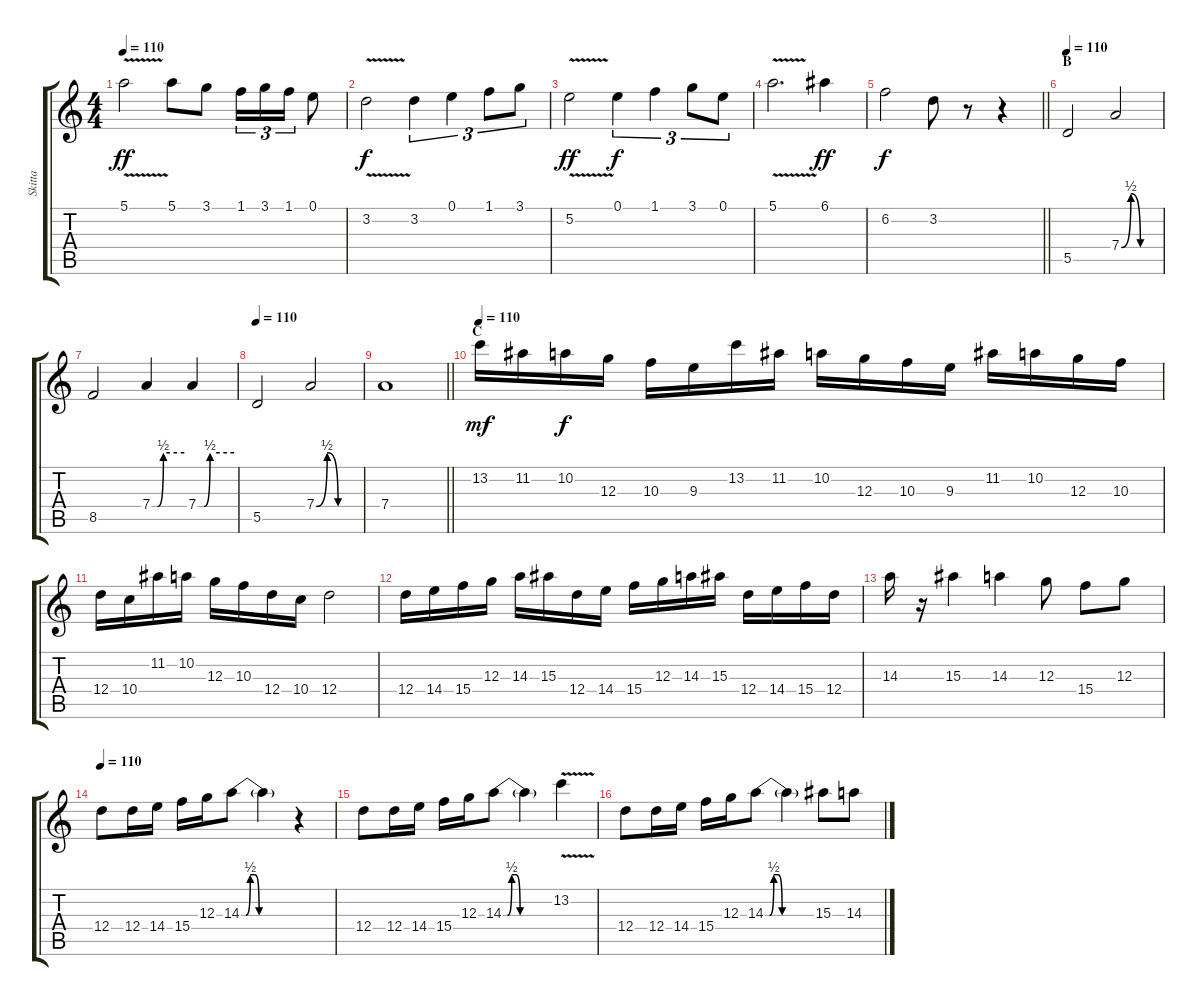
\track ("Skitta" "Skitta") {instrument overdrivenguitar}
\staff {score tabs}
\tuning (E4 B3 G3 D3 A2 E2) {hide}
\ts (4 4)
\tempo 110
\clef g2
\ks c
5.1{v}.2{dy ff} 5.1.8 3.1.8 1.1.16{tu (3 2)} 3.1.16{tu (3 2)} 1.1.16{tu (3 2)} 0.1.8 |
3.2{v}.2{dy f} 3.2.4{tu (3 2)} 0.1.4{tu (3 2)} 1.1.8{tu (3 2)} 3.1.8{tu (3 2)} |
5.2{v}.2{dy ff} 0.1.4{tu (3 2) dy f} 1.1.4{tu (3 2)} 3.1.8{tu (3 2)} 0.1.8{tu (3 2)} |
5.1{v}.2{d} 6.1.4{dy ff} |
\barLineRight lightlight
6.2.2{dy f volume 16} 3.2.8 r.8 r.4 |
\section ("" "B")
\tempo 110
5.5.2 7.4{be (custom 0 0 15 2 30 0 45 0 60 0)}.2 |
8.5.2 7.4{be (custom 0 0 5 0 10 0 21 2 60 2)}.4 7.4{be (custom 0 0 10 0 20 2 60 2)}.4 |
\tempo 110
5.5.2 7.4{be (custom 0 0 15 2 30 0 45 0 60 0)}.2 |
\barLineRight lightlight
7.4.1 |
\section ("" "C")
\tempo 110
13.2.16{dy mf} 11.2.16 10.2.16{dy f} 12.3.16 10.3.16 9.3.16 13.2.16 11.2.16 10.2.16 12.3.16 10.3.16 9.3.16 11.2.16 10.2.16 12.3.16 10.3.16 |
12.4.16 10.4.16 11.2.16 10.2.16 12.3.16 10.3.16 12.4.16 10.4.16 12.4.2 |
12.4.16 14.4.16 15.4.16 12.3.16 14.3.16 15.3.16 12.4.16 14.4.16 15.4.16 12.3.16 14.3.16 15.3.16 12.4.16 14.4.16 15.4.16 12.4.16 |
14.3.16 r.16 15.3.4 14.3.4 12.3.8 15.4.8 12.3.8 |
\tempo 110
12.4.8 12.4.16 14.4.16 15.4.16 12.3.16 14.3{be (custom 0 0 5 0 10 2 15 2 20 0 25 0 60 0)}.8 14.3{t}.4 r.4 |
12.4.8 12.4.16 14.4.16 15.4.16 12.3.16 14.3{be (custom 0 0 5 0 10 2 15 2 20 0 25 0 60 0)}.8 14.3{t}.4 13.2{v}.4 |
12.4.8 12.4.16 14.4.16 15.4.16 12.3.16 14.3{be (custom 0 0 5 0 10 2 15 2 20 0 25 0 60 0)}.8 14.3{t}.4 15.3.8 14.3.8
